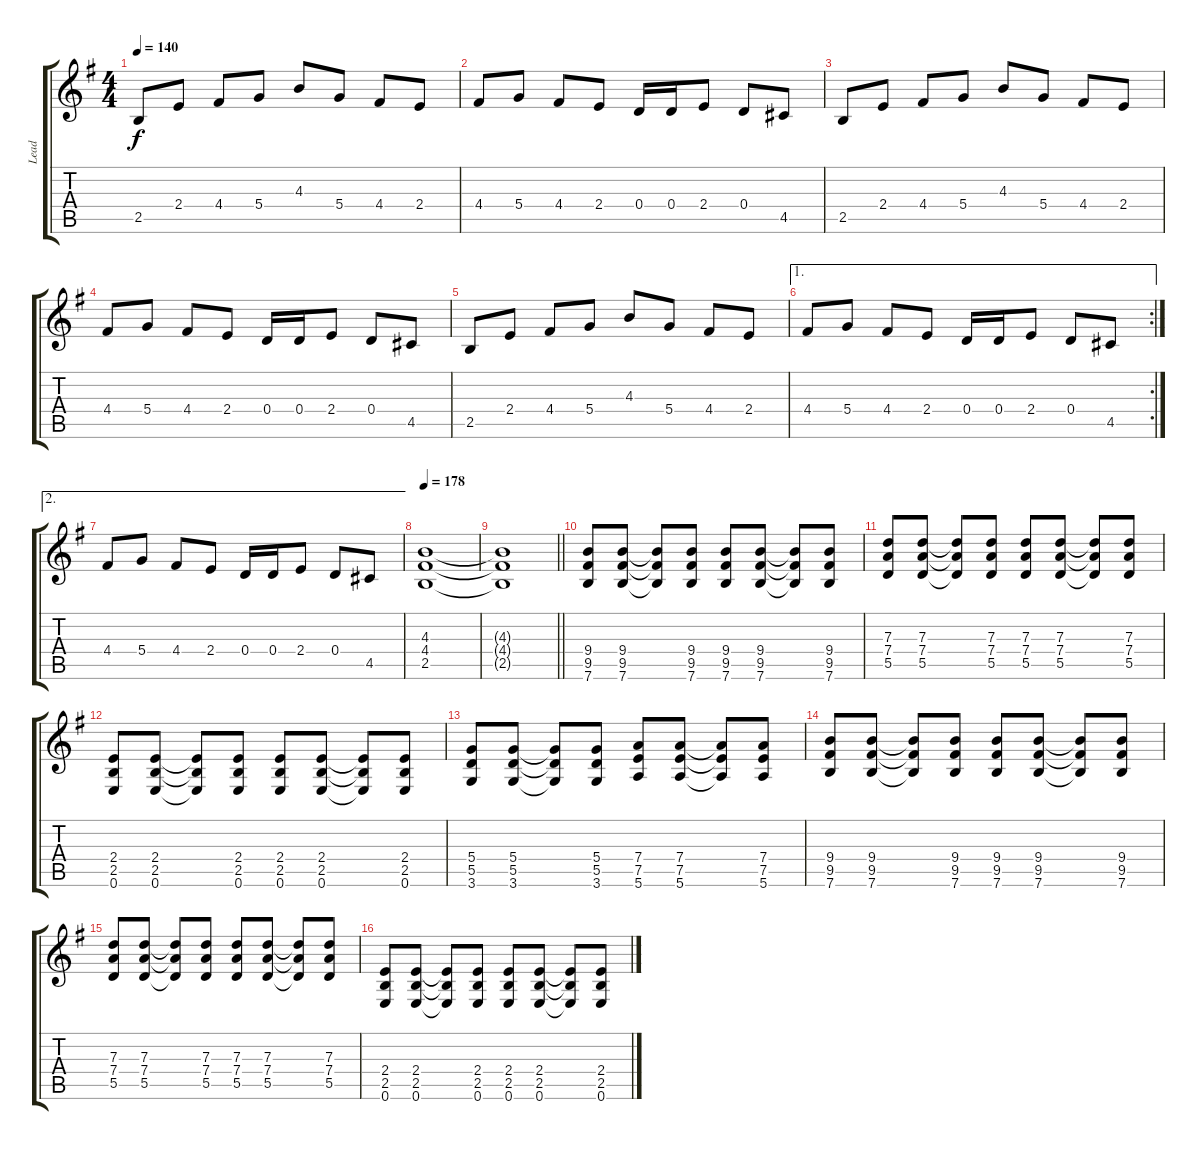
\track ("Lead" "Lead") {instrument distortionguitar}
\staff {score tabs}
\tuning (E4 B3 G3 D3 A2 E2) {hide}
\ts (4 4)
\tempo 140
\clef g2
\ks g
2.5.8{dy f} 2.4.8 4.4.8 5.4.8 4.3.8 5.4.8 4.4.8 2.4.8 |
4.4.8 5.4.8 4.4.8 2.4.8 0.4.16 0.4.16 2.4.8 0.4.8 4.5.8 |
2.5.8 2.4.8 4.4.8 5.4.8 4.3.8 5.4.8 4.4.8 2.4.8 |
4.4.8 5.4.8 4.4.8 2.4.8 0.4.16 0.4.16 2.4.8 0.4.8 4.5.8 |
2.5.8 2.4.8 4.4.8 5.4.8 4.3.8 5.4.8 4.4.8 2.4.8 |
\ae 1
\rc 2
4.4.8 5.4.8 4.4.8 2.4.8 0.4.16 0.4.16 2.4.8 0.4.8 4.5.8 |
\ae 2
4.4.8{instrument distortionguitar} 5.4.8 4.4.8 2.4.8 0.4.16 0.4.16 2.4.8 0.4.8 4.5.8 |
\tempo 178
(4.3 4.4 2.5).1 |
\barLineRight lightlight
(4.3{t} 4.4{t} 2.5{t}).1 |
(9.4 9.5 7.6).8 (9.4 9.5 7.6).8 (9.4{t} 9.5{t} 7.6{t}).8 (9.4 9.5 7.6).8 (9.4 9.5 7.6).8 (9.4 9.5 7.6).8 (9.4{t} 9.5{t} 7.6{t}).8 (9.4 9.5 7.6).8 |
(7.3 7.4 5.5).8 (7.3 7.4 5.5).8 (7.3{t} 7.4{t} 5.5{t}).8 (7.3 7.4 5.5).8 (7.3 7.4 5.5).8 (7.3 7.4 5.5).8 (7.3{t} 7.4{t} 5.5{t}).8 (7.3 7.4 5.5).8 |
(2.4 2.5 0.6).8 (2.4 2.5 0.6).8 (2.4{t} 2.5{t} 0.6{t}).8 (2.4 2.5 0.6).8 (2.4 2.5 0.6).8 (2.4 2.5 0.6).8 (2.4{t} 2.5{t} 0.6{t}).8 (2.4 2.5 0.6).8 |
(5.4 5.5 3.6).8 (5.4 5.5 3.6).8 (5.4{t} 5.5{t} 3.6{t}).8 (5.4 5.5 3.6).8 (7.4 7.5 5.6).8 (7.4 7.5 5.6).8 (7.4{t} 7.5{t} 5.6{t}).8 (7.4 7.5 5.6).8 |
(9.4 9.5 7.6).8 (9.4 9.5 7.6).8 (9.4{t} 9.5{t} 7.6{t}).8 (9.4 9.5 7.6).8 (9.4 9.5 7.6).8 (9.4 9.5 7.6).8 (9.4{t} 9.5{t} 7.6{t}).8 (9.4 9.5 7.6).8 |
(7.3 7.4 5.5).8 (7.3 7.4 5.5).8 (7.3{t} 7.4{t} 5.5{t}).8 (7.3 7.4 5.5).8 (7.3 7.4 5.5).8 (7.3 7.4 5.5).8 (7.3{t} 7.4{t} 5.5{t}).8 (7.3 7.4 5.5).8 |
(2.4 2.5 0.6).8 (2.4 2.5 0.6).8 (2.4{t} 2.5{t} 0.6{t}).8 (2.4 2.5 0.6).8 (2.4 2.5 0.6).8 (2.4 2.5 0.6).8 (2.4{t} 2.5{t} 0.6{t}).8 (2.4 2.5 0.6).8
